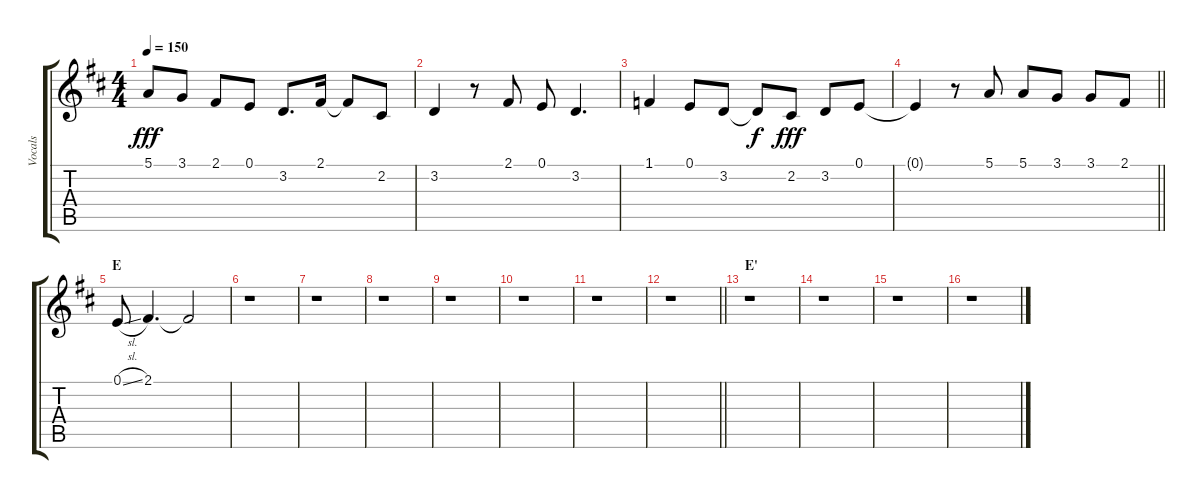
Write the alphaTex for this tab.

\track ("Vocals" "Vocals") {instrument voiceoohs}
\staff {score tabs}
\tuning (E4 B3 G3 D3 A2 E2) {hide}
\ts (4 4)
\tempo 150
\clef g2
\ks d
5.1{t}.8{dy fff} 3.1.8 2.1.8 0.1.8 3.2.8{d} 2.1.16 2.1{t}.8 2.2.8 |
3.2.4 r.8 2.1.8 0.1.8 3.2.4{d} |
1.1.4 0.1.8 3.2.8 3.2{t}.8{dy f} 2.2.8{dy fff} 3.2.8 0.1.8 |
\barLineRight lightlight
0.1{t}.4 r.8 5.1.8 5.1.8 3.1.8 3.1.8 2.1.8 |
\section ("" "E")
0.1{sl}.8 2.1.4{d} 2.1{t}.2 |
r.1 |
r.1 |
r.1 |
r.1 |
r.1 |
r.1 |
\barLineRight lightlight
r.1 |
\section ("" "E'")
r.1 |
r.1 |
r.1 |
r.1
